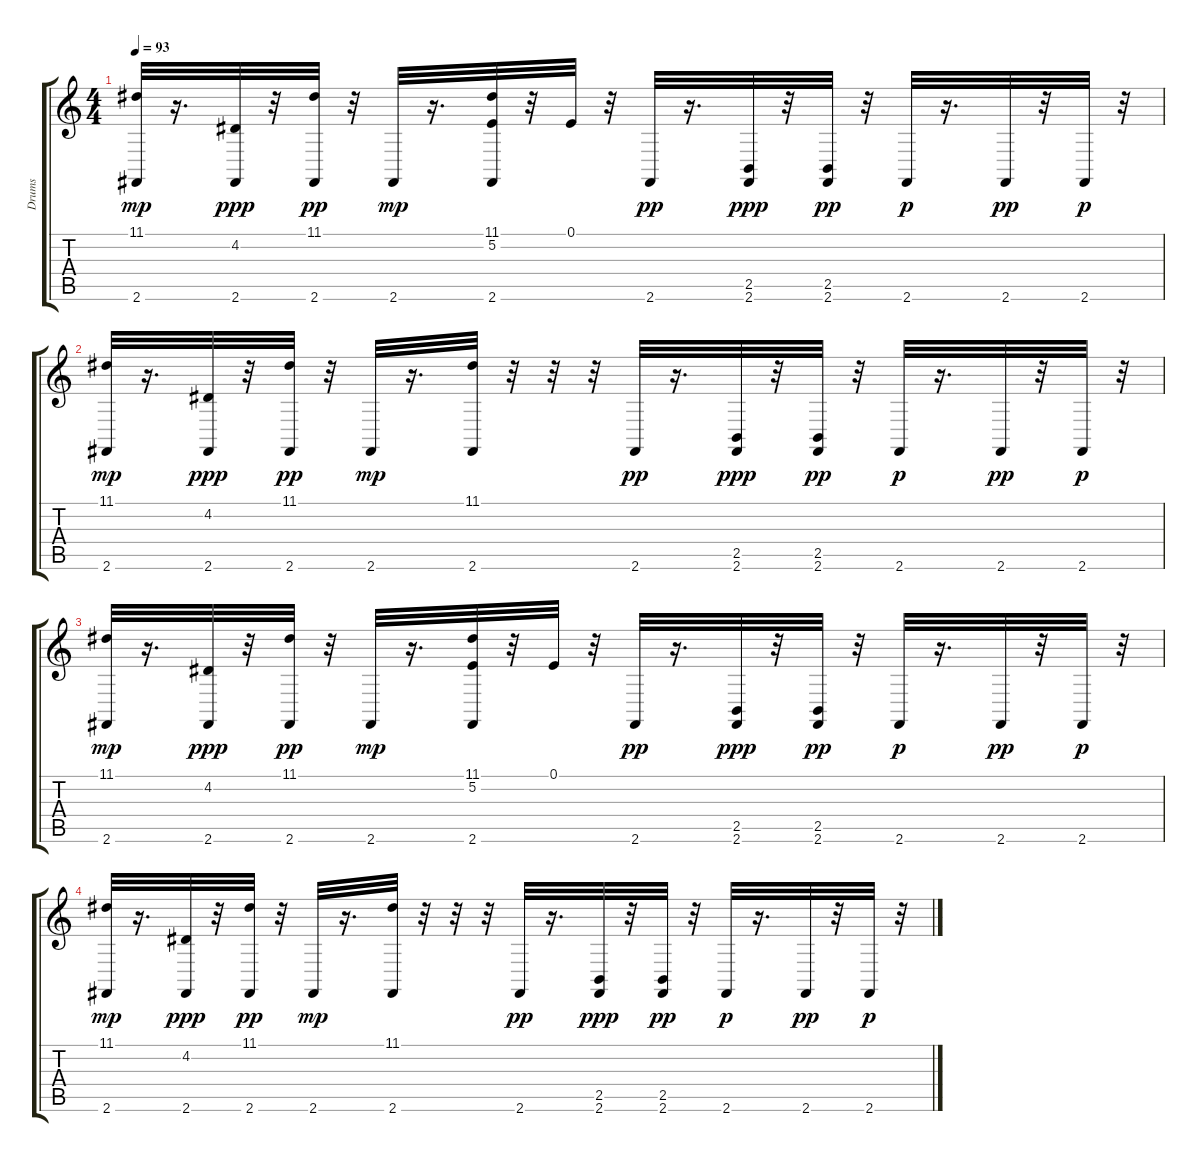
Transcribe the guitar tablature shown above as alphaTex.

\track ("Drums" "Drums") {instrument melodictom}
\staff {score tabs}
\tuning (E4 B3 G3 D3 A2 E2) {hide}
\ts (4 4)
\tempo 93
\clef g2
\ks c
(11.1 2.6).32{dy mp} r.16{d} (4.2 2.6).32{dy ppp} r.32 (11.1 2.6).32{dy pp} r.32 2.6.32{dy mp} r.16{d} (11.1 5.2 2.6).32 r.32 0.1.32 r.32 2.6.32{dy pp} r.16{d} (2.5 2.6).32{dy ppp} r.32 (2.5 2.6).32{dy pp} r.32 2.6.32{dy p} r.16{d} 2.6.32{dy pp} r.32 2.6.32{dy p} r.32 |
(11.1 2.6).32{dy mp} r.16{d} (4.2 2.6).32{dy ppp} r.32 (11.1 2.6).32{dy pp} r.32 2.6.32{dy mp} r.16{d} (11.1 2.6).32 r.32 r.32 r.32 2.6.32{dy pp} r.16{d} (2.5 2.6).32{dy ppp} r.32 (2.5 2.6).32{dy pp} r.32 2.6.32{dy p} r.16{d} 2.6.32{dy pp} r.32 2.6.32{dy p} r.32 |
(11.1 2.6).32{dy mp} r.16{d} (4.2 2.6).32{dy ppp} r.32 (11.1 2.6).32{dy pp} r.32 2.6.32{dy mp} r.16{d} (11.1 5.2 2.6).32 r.32 0.1.32 r.32 2.6.32{dy pp} r.16{d} (2.5 2.6).32{dy ppp} r.32 (2.5 2.6).32{dy pp} r.32 2.6.32{dy p} r.16{d} 2.6.32{dy pp} r.32 2.6.32{dy p} r.32 |
(11.1 2.6).32{dy mp} r.16{d} (4.2 2.6).32{dy ppp} r.32 (11.1 2.6).32{dy pp} r.32 2.6.32{dy mp} r.16{d} (11.1 2.6).32 r.32 r.32 r.32 2.6.32{dy pp} r.16{d} (2.5 2.6).32{dy ppp} r.32 (2.5 2.6).32{dy pp} r.32 2.6.32{dy p} r.16{d} 2.6.32{dy pp} r.32 2.6.32{dy p} r.32
